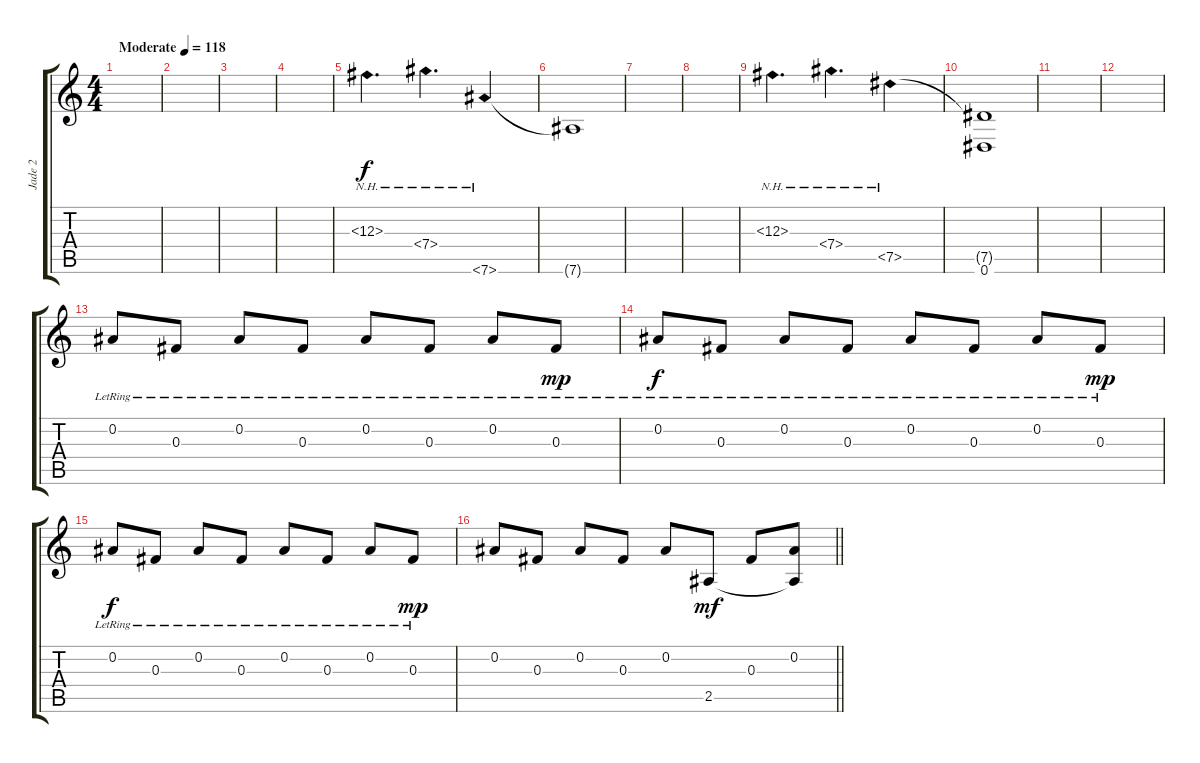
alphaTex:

\track ("Jade 2" "Jade 2") {instrument electricguitarclean}
\staff {score tabs}
\tuning (Eb4 Bb3 Gb3 Db3 Ab2 Eb2) {hide}
\ts (4 4)
\tempo (118 "Moderate")
\clef g2
\ks c
|
|
|
|
12.3{nh}.4{d} 7.4{nh}.4{d} 7.6{nh}.4 |
7.6{t}.1 |
|
|
12.3{nh}.4{d} 7.4{nh}.4{d} 7.5{nh}.4 |
(7.5{t} 0.6).1 |
|
|
0.2{lr}.8 0.3{lr}.8 0.2{lr}.8 0.3{lr}.8 0.2{lr}.8 0.3{lr}.8 0.2{lr}.8 0.3{lr}.8{dy mp} |
0.2{lr}.8{dy f} 0.3{lr}.8 0.2{lr}.8 0.3{lr}.8 0.2{lr}.8 0.3{lr}.8 0.2{lr}.8 0.3{lr}.8{dy mp} |
0.2{lr}.8{dy f} 0.3{lr}.8 0.2{lr}.8 0.3{lr}.8 0.2{lr}.8 0.3{lr}.8 0.2{lr}.8 0.3{lr}.8{dy mp} |
\barLineRight lightlight
0.2.8 0.3.8 0.2.8 0.3.8 0.2.8 2.5.8{dy mf} 0.3.8 (0.2 2.5{t}).8
